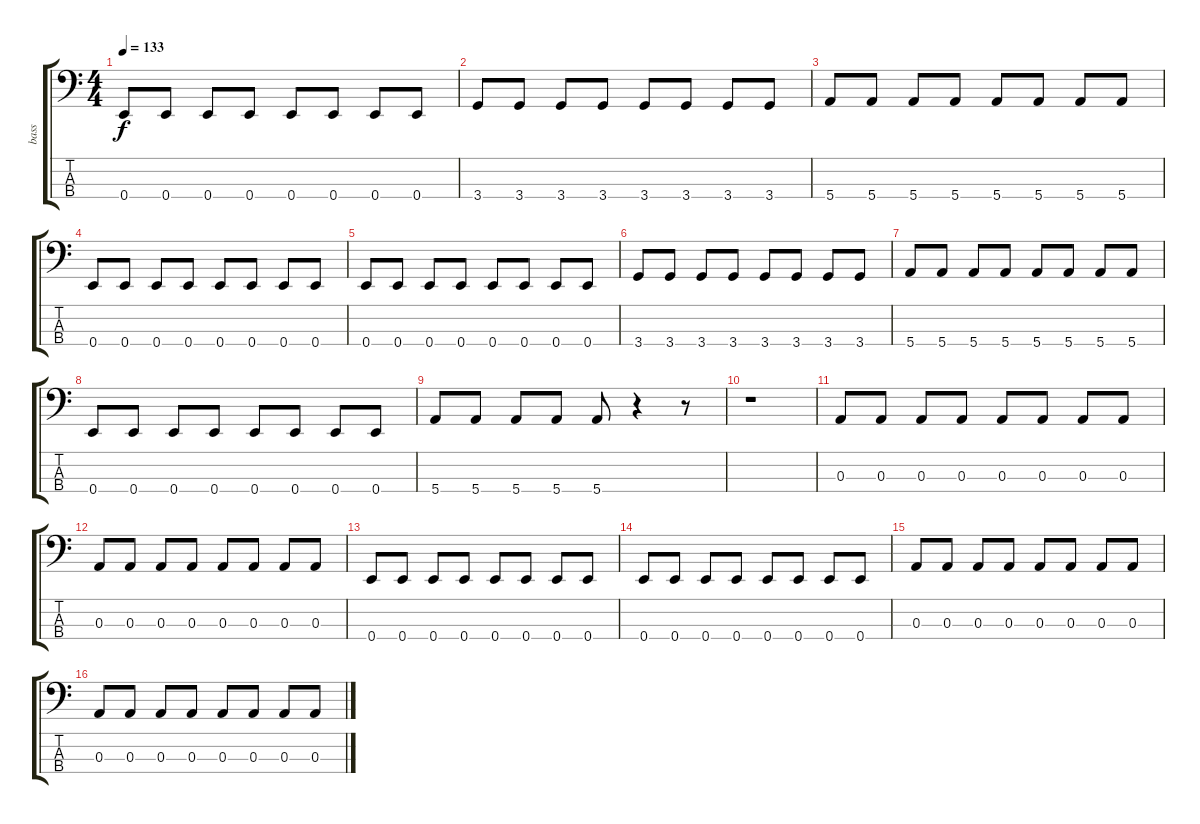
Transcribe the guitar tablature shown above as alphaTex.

\track ("bass" "bass") {instrument electricbasspick}
\staff {score tabs}
\tuning (G2 D2 A1 E1) {hide}
\ts (4 4)
\tempo 133
\clef f4
\ks c
0.4.8{dy f} 0.4.8 0.4.8 0.4.8 0.4.8 0.4.8 0.4.8 0.4.8 |
3.4.8 3.4.8 3.4.8 3.4.8 3.4.8 3.4.8 3.4.8 3.4.8 |
5.4.8 5.4.8 5.4.8 5.4.8 5.4.8 5.4.8 5.4.8 5.4.8 |
0.4.8 0.4.8 0.4.8 0.4.8 0.4.8 0.4.8 0.4.8 0.4.8 |
0.4.8 0.4.8 0.4.8 0.4.8 0.4.8 0.4.8 0.4.8 0.4.8 |
3.4.8 3.4.8 3.4.8 3.4.8 3.4.8 3.4.8 3.4.8 3.4.8 |
5.4.8 5.4.8 5.4.8 5.4.8 5.4.8 5.4.8 5.4.8 5.4.8 |
0.4.8 0.4.8 0.4.8 0.4.8 0.4.8 0.4.8 0.4.8 0.4.8 |
5.4.8 5.4.8 5.4.8 5.4.8 5.4.8 r.4 r.8 |
r.1 |
0.3.8 0.3.8 0.3.8 0.3.8 0.3.8 0.3.8 0.3.8 0.3.8 |
0.3.8 0.3.8 0.3.8 0.3.8 0.3.8 0.3.8 0.3.8 0.3.8 |
0.4.8 0.4.8 0.4.8 0.4.8 0.4.8 0.4.8 0.4.8 0.4.8 |
0.4.8 0.4.8 0.4.8 0.4.8 0.4.8 0.4.8 0.4.8 0.4.8 |
0.3.8 0.3.8 0.3.8 0.3.8 0.3.8 0.3.8 0.3.8 0.3.8 |
0.3.8 0.3.8 0.3.8 0.3.8 0.3.8 0.3.8 0.3.8 0.3.8
